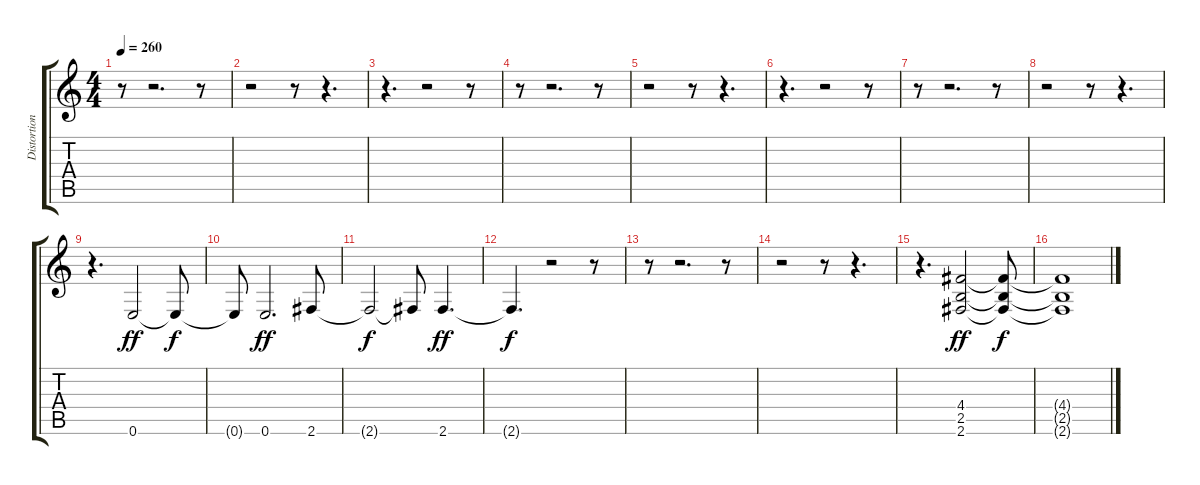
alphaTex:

\track ("Distortion Guitar" "Distortion") {instrument distortionguitar}
\staff {score tabs}
\tuning (E4 B3 G3 D3 A2 E2) {hide}
\ts (4 4)
\tempo 260
\clef g2
\ks c
r.8{dy f} r.2{d} r.8 |
r.2 r.8 r.4{d} |
r.4{d} r.2 r.8 |
r.8 r.2{d} r.8 |
r.2 r.8 r.4{d} |
r.4{d} r.2 r.8 |
r.8 r.2{d} r.8 |
r.2 r.8 r.4{d} |
r.4{d} 0.6.2{dy ff} 0.6{t}.8{dy f} |
0.6{t}.8 0.6.2{d dy ff} 2.6.8 |
2.6{t}.2{dy f} 2.6{t}.8 2.6.4{d dy ff} |
2.6{t}.4{d dy f} r.2 r.8 |
r.8 r.2{d} r.8 |
r.2 r.8 r.4{d} |
r.4{d} (4.4 2.5 2.6).2{dy ff} (4.4{t} 2.5{t} 2.6{t}).8{dy f} |
(4.4{t} 2.5{t} 2.6{t}).1
